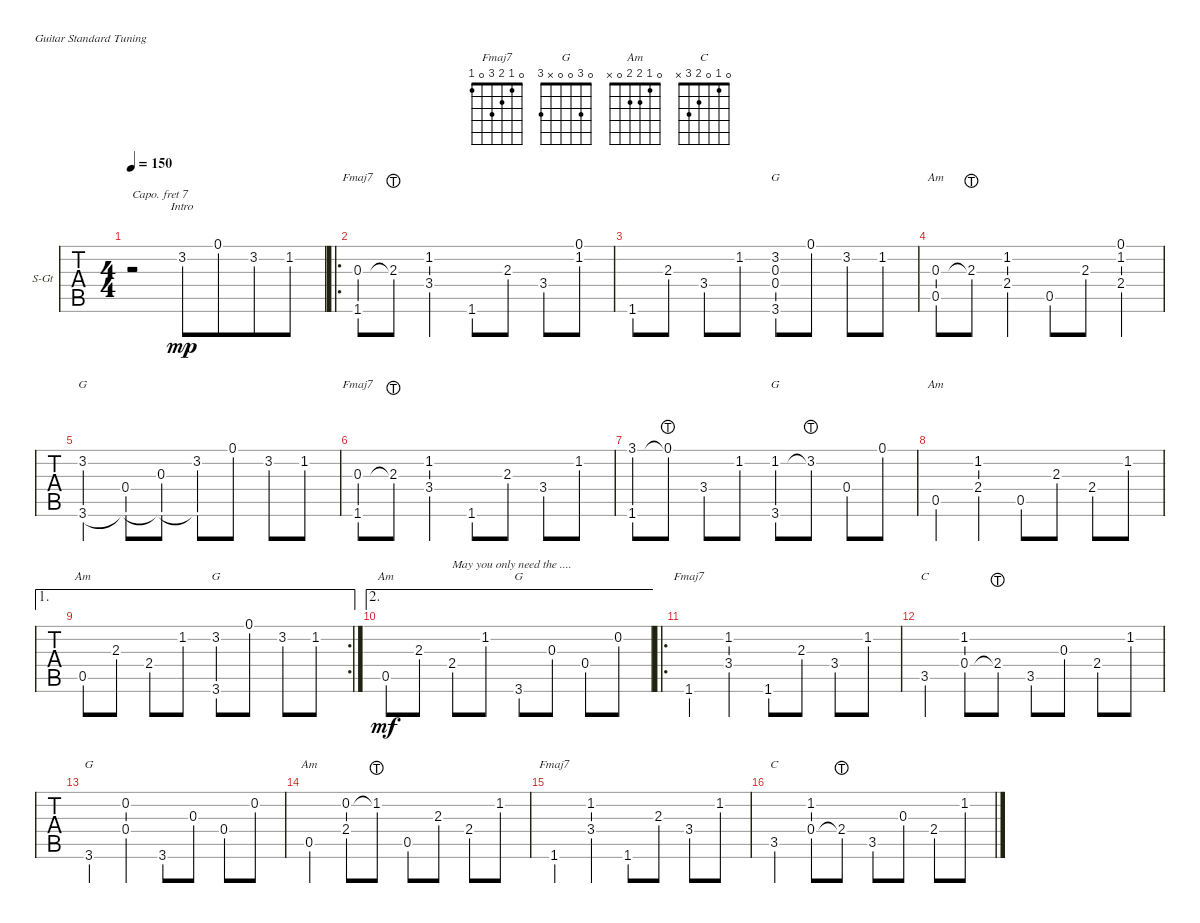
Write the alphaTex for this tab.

\defaultSystemsLayout 4
\bracketExtendMode groupsimilarinstruments
\firstSystemTrackNameOrientation horizontal
\otherSystemsTrackNameOrientation horizontal
\track ("Let Her Go" "S-Gt") {instrument acousticguitarsteel}
\staff {tabs}
\capo 7
\tuning (E4 B3 G3 D3 A2 E2)
\chord ("Fmaj7" 0 1 2 3 0 1)
\chord ("G" 0 3 0 0 x 3)
\chord ("Am" 0 1 2 2 0 x)
\chord ("C" 0 1 0 2 3 x)
\ts (4 4)
\tempo 150
\clef g2
\ks c
r.2{dy mp instrument acousticguitarsteel} 3.2.8{lyrics (0 "Intro") lyrics (1 "") lyrics (2 "") lyrics (3 "") lyrics (4 "") beam merge} 0.1.8{lyrics (0 "") lyrics (1 "") lyrics (2 "") lyrics (3 "") lyrics (4 "") beam merge} 3.2.8{lyrics (0 "") lyrics (1 "") lyrics (2 "") lyrics (3 "") lyrics (4 "") beam merge} 1.2.8 |
\ro
(1.6{lf 1} 0.3).8{ch "Fmaj7" lyrics (0 "") lyrics (1 "") lyrics (2 "") lyrics (3 "") lyrics (4 "")} 2.3{lht lf 3}.8 (1.2{lf 2} 3.4{lf 4}).4 1.6.8 2.3.8 3.4.8 (1.2 0.1).8 |
1.6.8{lyrics (0 "") lyrics (1 "") lyrics (2 "") lyrics (3 "") lyrics (4 "")} 2.3.8 3.4.8 1.2.8 (3.2{lf 5} 3.6{lf 4} 0.3 0.4).8{ch "G"} 0.1.8 3.2.8 1.2.8 |
(0.3 0.5).8{ch "Am" lyrics (0 "") lyrics (1 "") lyrics (2 "") lyrics (3 "") lyrics (4 "")} 2.3{lht lf 4}.8 (1.2{lf 2} 2.4{lf 3}).4 0.5.8 2.3.8 (1.2 0.1 2.4).4 |
(3.2 3.6).4{ch "G"} (0.4 3.6{t}).8 (0.3 3.6{t}).8 (3.2 3.6{t}).8 0.1.8 3.2.8 1.2.8 |
(1.6{lf 1} 0.3).8{ch "Fmaj7"} 2.3{lht lf 3}.8 (1.2{lf 2} 3.4{lf 4}).4 1.6.8 2.3.8 3.4.8 1.2.8 |
(3.1 1.6).8 0.1{lht}.8 3.4.8 1.2.8 (1.2 3.6).8{ch "G"} 3.2{lht}.8 0.4.8 0.1.8 |
0.5.4{ch "Am" lyrics (0 "") lyrics (1 "") lyrics (2 "") lyrics (3 "") lyrics (4 "")} (1.2 2.4).4 0.5.8 2.3.8 2.4.8 1.2.8 |
\ae 1
\rc 2
0.5.8{ch "Am"} 2.3.8 2.4.8 1.2.8 (3.6 3.2).8{ch "G"} 0.1.8 3.2.8 1.2.8 |
\ae 2
0.5.8{ch "Am" dy mf} 2.3.8 2.4.8{txt "May you only need the ...."} 1.2.8 3.6.8{ch "G"} 0.3.8 0.4.8 0.2.8 |
\ro
1.6.4{ch "Fmaj7"} (1.2 3.4).4 1.6.8 2.3.8 3.4.8 1.2.8 |
3.5.4{ch "C"} (1.2 0.4).8 2.4{lht}.8 3.5.8 0.3.8 2.4.8 1.2.8 |
3.6.4{ch "G"} (0.4 0.2).4 3.6.8 0.3.8 0.4.8 0.2.8 |
0.5.4{ch "Am"} (2.4 0.2).8 1.2{lht}.8 0.5.8 2.3.8 2.4.8 1.2.8 |
1.6.4{ch "Fmaj7"} (1.2 3.4).4 1.6.8 2.3.8 3.4.8 1.2.8 |
3.5.4{ch "C"} (1.2 0.4).8 2.4{lht}.8 3.5.8 0.3.8 2.4.8 1.2.8
